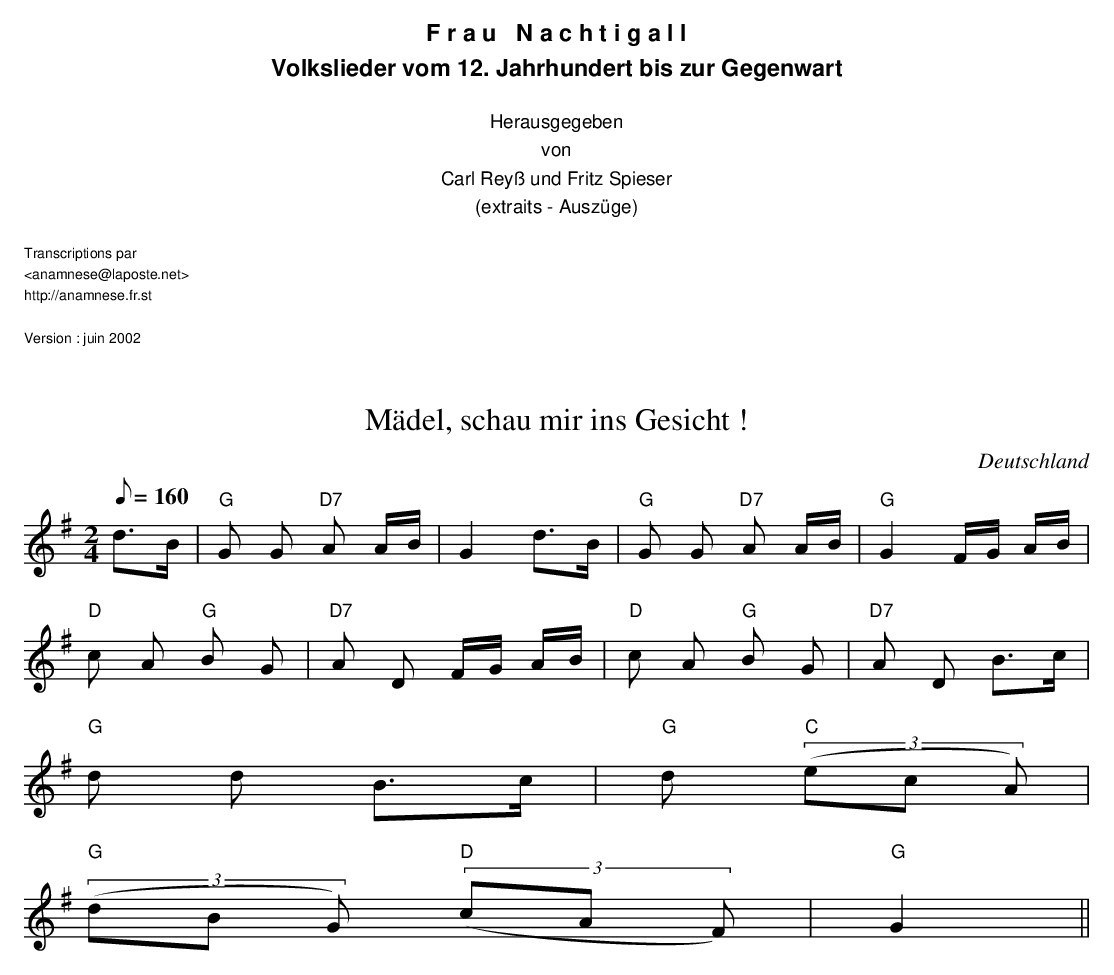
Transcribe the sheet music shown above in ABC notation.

X:1
T:Mädel, schau mir ins Gesicht !
O:Deutschland
M:2/4
L:1/8
Q:1/8=160
K:G
   d>B | "G" G G "D7" A A/B/ |\
G2 d>B | "G" G G "D7" A A/B/ | "G" G2 F/G/ A/B/ |
"D" c A "G" B G | "D7" A D F/G/ A/B/ |\
"D" c A "G" B G | "D7" A D B>c |
"G" d d B>c | "G" d "C" ((3ec A) |
"G" ((3dB G) "D" ((3cA F) | "G" G2 ||
